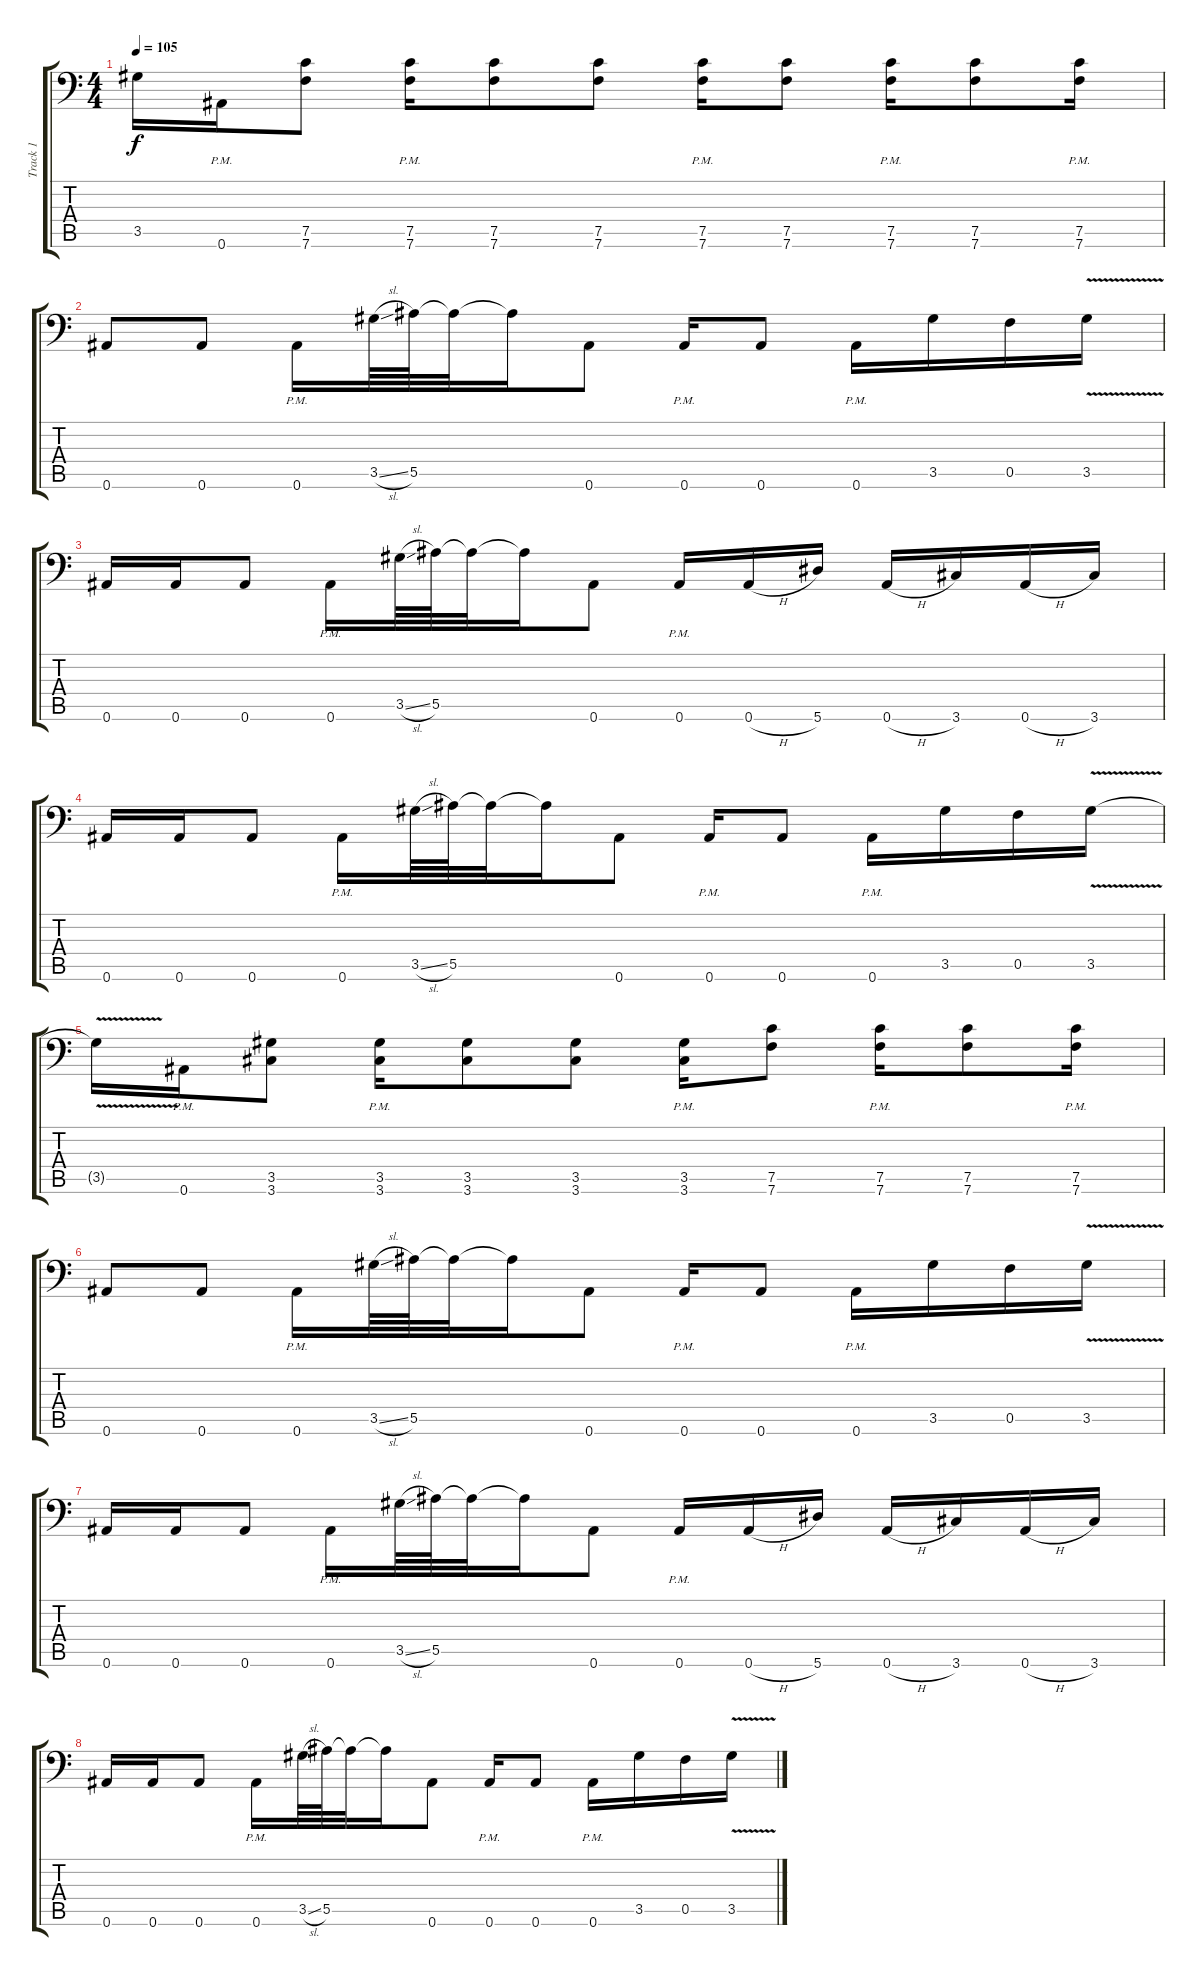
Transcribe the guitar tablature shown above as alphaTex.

\track ("Track 1" "Track 1") {instrument distortionguitar}
\staff {score tabs}
\tuning (C4 G3 Eb3 Bb2 F2 Bb1) {hide}
\ts (4 4)
\tempo 105
\clef f4
\ks c
3.5{t}.16{dy f} 0.6{pm}.16 (7.5 7.6).8 (7.5{pm} 7.6).16 (7.5 7.6).8 (7.5 7.6).8 (7.5 7.6{pm}).16 (7.5 7.6).8 (7.5{pm} 7.6).16 (7.5 7.6).8 (7.5{pm} 7.6).16 |
0.6.8 0.6.8 0.6{pm}.16 3.5{sl}.64 5.5.64 5.5{t}.32 5.5{t}.16 0.6.8 0.6{pm}.16 0.6.8 0.6{pm}.16 3.5.16 0.5.16 3.5{v}.16 |
0.6.16 0.6.16 0.6.8 0.6{pm}.16 3.5{sl}.64 5.5.64 5.5{t}.32 5.5{t}.16 0.6.8 0.6{pm}.16 0.6{h}.16 5.6.16 0.6{h}.16 3.6.16 0.6{h}.16 3.6.16 |
0.6.16 0.6.16 0.6.8 0.6{pm}.16 3.5{sl}.64 5.5.64 5.5{t}.32 5.5{t}.16 0.6.8 0.6{pm}.16 0.6.8 0.6{pm}.16 3.5.16 0.5.16 3.5{v}.16 |
3.5{t}.16 0.6{pm}.16 (3.5 3.6).8 (3.5{pm} 3.6).16 (3.5 3.6).8 (3.5 3.6).8 (3.5 3.6{pm}).16 (7.5 7.6).8 (7.5{pm} 7.6).16 (7.5 7.6).8 (7.5{pm} 7.6).16 |
0.6.8 0.6.8 0.6{pm}.16 3.5{sl}.64 5.5.64 5.5{t}.32 5.5{t}.16 0.6.8 0.6{pm}.16 0.6.8 0.6{pm}.16 3.5.16 0.5.16 3.5{v}.16 |
0.6.16 0.6.16 0.6.8 0.6{pm}.16 3.5{sl}.64 5.5.64 5.5{t}.32 5.5{t}.16 0.6.8 0.6{pm}.16 0.6{h}.16 5.6.16 0.6{h}.16 3.6.16 0.6{h}.16 3.6.16 |
0.6.16 0.6.16 0.6.8 0.6{pm}.16 3.5{sl}.64 5.5.64 5.5{t}.32 5.5{t}.16 0.6.8 0.6{pm}.16 0.6.8 0.6{pm}.16 3.5.16 0.5.16 3.5{v}.16
